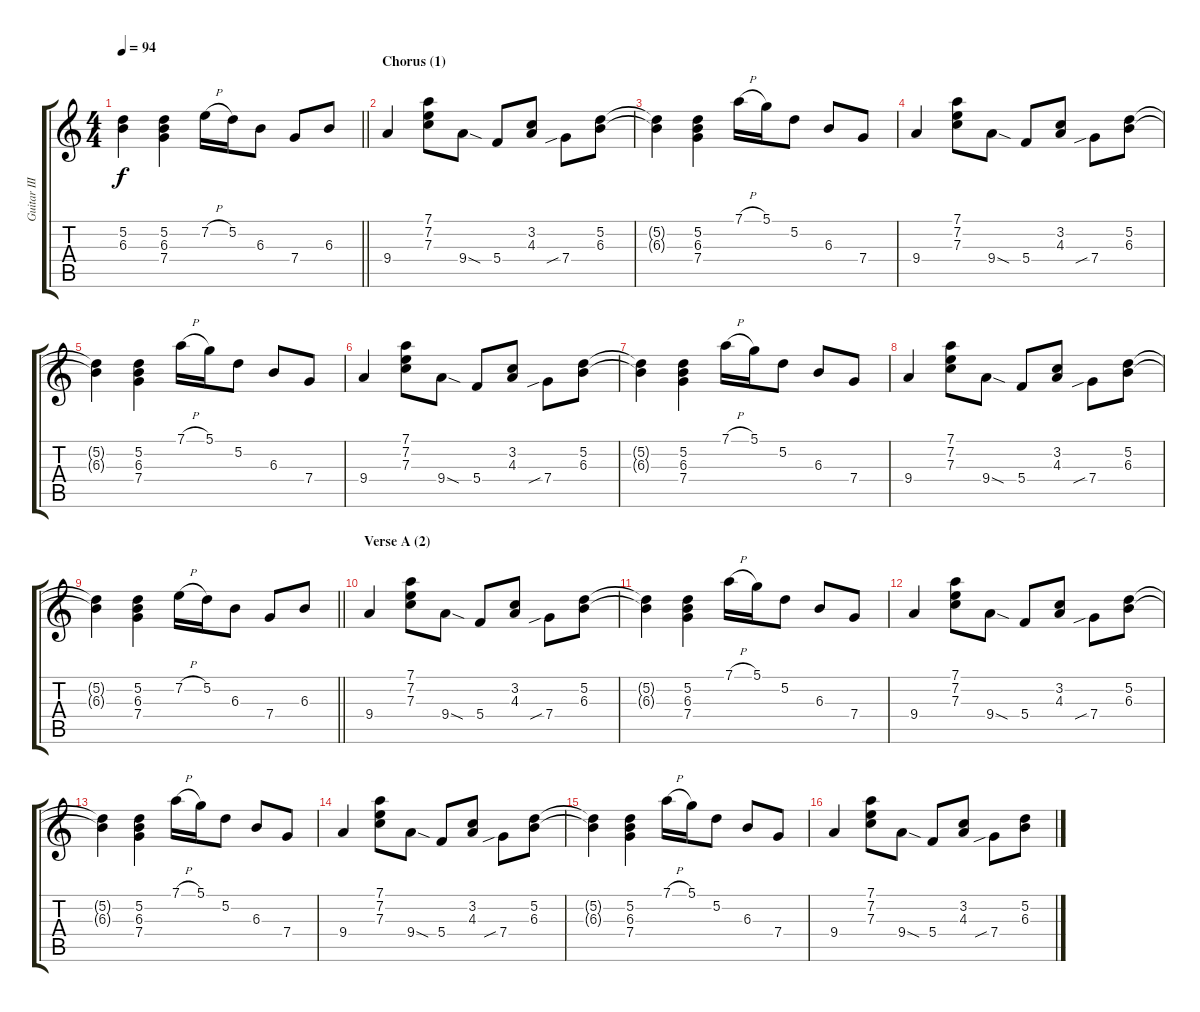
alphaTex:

\track ("Guitar III" "Guitar III") {instrument electricguitarclean}
\staff {score tabs}
\tuning (D4 A3 F3 C3 G2 D2) {hide}
\ts (4 4)
\tempo 94
\clef g2
\barLineRight lightlight
\ks aminor
(5.2{t} 6.3{t}).4{dy f} (5.2 6.3 7.4).4 7.2{h}.16 5.2.16 6.3.8 7.4.8 6.3.8 |
\section ("" "Chorus (1)")
9.4.4 (7.1 7.2 7.3).8 9.4{sod}.8 5.4.8 (3.2 4.3).8 7.4{sib}.8 (5.2 6.3).8 |
(5.2{t} 6.3{t}).4 (5.2 6.3 7.4).4 7.1{h}.16 5.1.16 5.2.8 6.3.8 7.4.8 |
9.4.4 (7.1 7.2 7.3).8 9.4{sod}.8 5.4.8 (3.2 4.3).8 7.4{sib}.8 (5.2 6.3).8 |
(5.2{t} 6.3{t}).4 (5.2 6.3 7.4).4 7.1{h}.16 5.1.16 5.2.8 6.3.8 7.4.8 |
9.4.4 (7.1 7.2 7.3).8 9.4{sod}.8 5.4.8 (3.2 4.3).8 7.4{sib}.8 (5.2 6.3).8 |
(5.2{t} 6.3{t}).4 (5.2 6.3 7.4).4 7.1{h}.16 5.1.16 5.2.8 6.3.8 7.4.8 |
9.4.4 (7.1 7.2 7.3).8 9.4{sod}.8 5.4.8 (3.2 4.3).8 7.4{sib}.8 (5.2 6.3).8 |
\barLineRight lightlight
(5.2{t} 6.3{t}).4 (5.2 6.3 7.4).4 7.2{h}.16 5.2.16 6.3.8 7.4.8 6.3.8 |
\section ("" "Verse A (2)")
9.4.4 (7.1 7.2 7.3).8 9.4{sod}.8 5.4.8 (3.2 4.3).8 7.4{sib}.8 (5.2 6.3).8 |
(5.2{t} 6.3{t}).4 (5.2 6.3 7.4).4 7.1{h}.16 5.1.16 5.2.8 6.3.8 7.4.8 |
9.4.4 (7.1 7.2 7.3).8 9.4{sod}.8 5.4.8 (3.2 4.3).8 7.4{sib}.8 (5.2 6.3).8 |
(5.2{t} 6.3{t}).4 (5.2 6.3 7.4).4 7.1{h}.16 5.1.16 5.2.8 6.3.8 7.4.8 |
9.4.4 (7.1 7.2 7.3).8 9.4{sod}.8 5.4.8 (3.2 4.3).8 7.4{sib}.8 (5.2 6.3).8 |
(5.2{t} 6.3{t}).4 (5.2 6.3 7.4).4 7.1{h}.16 5.1.16 5.2.8 6.3.8 7.4.8 |
9.4.4 (7.1 7.2 7.3).8 9.4{sod}.8 5.4.8 (3.2 4.3).8 7.4{sib}.8 (5.2 6.3).8
